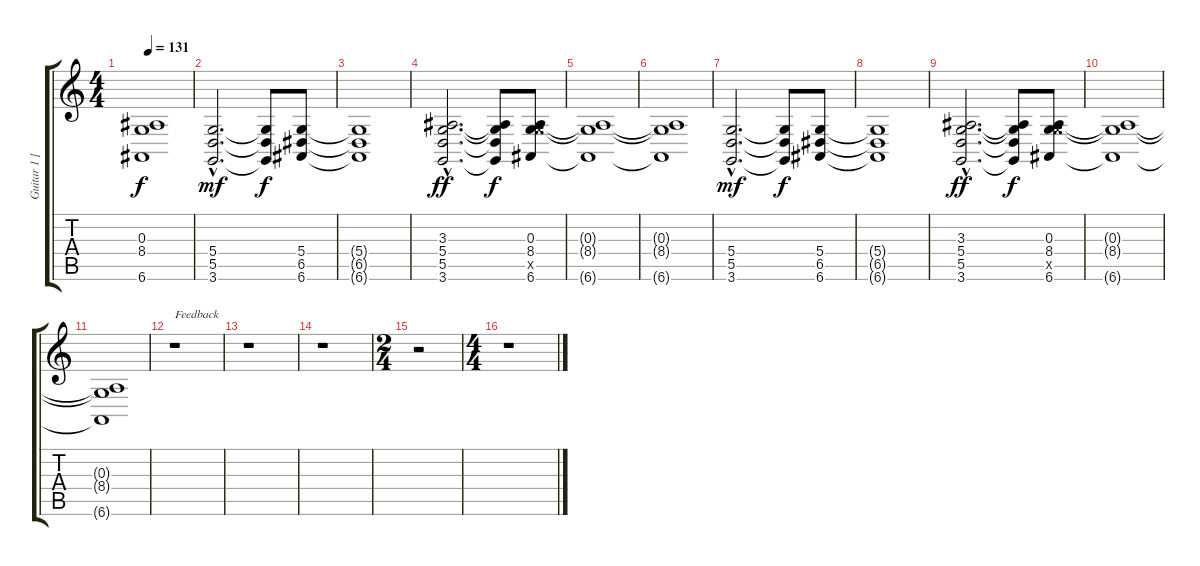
\track ("Guitar 1 [see score info]" "Guitar 1 [") {instrument accordion}
\staff {score tabs}
\tuning (E4 B3 G3 D3 A2 E2) {hide}
\ts (4 4)
\tempo 131
\clef g2
\ks c
(0.3{t} 8.4{t} 6.6{t}).1{dy f} |
(5.4{hac} 5.5{hac} 3.6{hac}).2{d dy mf} (5.4{t} 5.5{t} 3.6{t}).8{dy f} (5.4 6.5 6.6).8 |
(5.4{t} 6.5{t} 6.6{t}).1 |
(3.3{hac} 5.4{hac} 5.5{hac} 3.6{hac}).2{d dy ff} (3.3{t} 5.4{t} 5.5{t} 3.6{t}).8{dy f} (0.3 8.4 10.5{x} 6.6).8 |
(0.3{t} 8.4{t} 6.6{t}).1 |
(0.3{t} 8.4{t} 6.6{t}).1 |
(5.4{hac} 5.5{hac} 3.6{hac}).2{d dy mf} (5.4{t} 5.5{t} 3.6{t}).8{dy f} (5.4 6.5 6.6).8 |
(5.4{t} 6.5{t} 6.6{t}).1 |
(3.3{hac} 5.4{hac} 5.5{hac} 3.6{hac}).2{d dy ff} (3.3{t} 5.4{t} 5.5{t} 3.6{t}).8{dy f} (0.3 8.4 10.5{x} 6.6).8 |
(0.3{t} 8.4{t} 6.6{t}).1 |
(0.3{t} 8.4{t} 6.6{t}).1 |
r.1{txt "Feedback"} |
r.1 |
r.1 |
\ts (2 4)
r.2 |
\ts (4 4)
r.1
